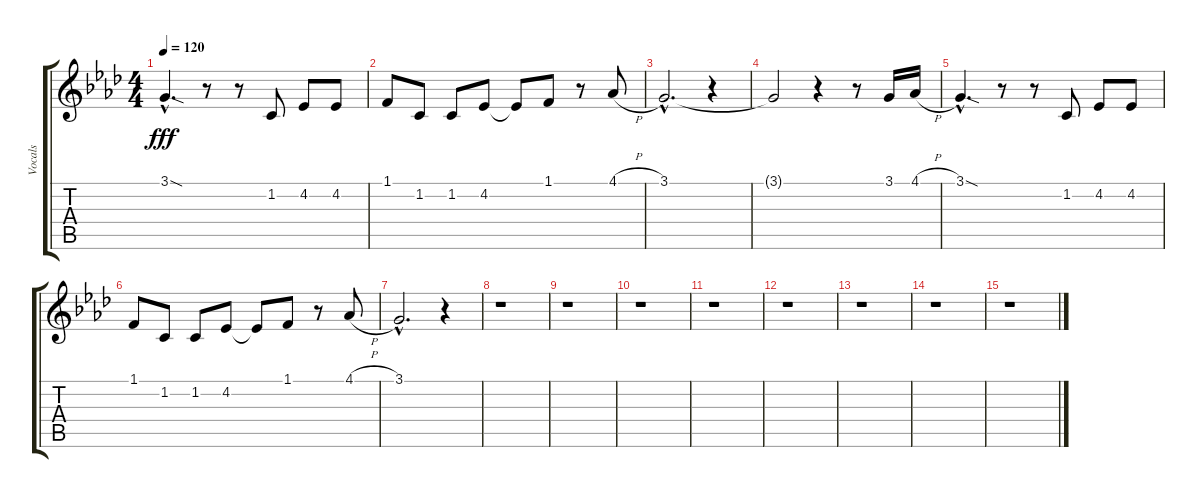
\track ("Vocals" "Vocals") {instrument synthvoice}
\staff {score tabs}
\tuning (E4 B3 G3 D3 A2 E2) {hide}
\ts (4 4)
\tempo 120
\clef g2
\ks ab
3.1{sod hac}.4{d dy fff} r.8 r.8 1.2.8 4.2.8 4.2.8 |
1.1.8 1.2.8 1.2.8 4.2.8 4.2{t}.8 1.1.8 r.8 4.1{h}.8 |
3.1{hac}.2{d} r.4 |
3.1{t}.2 r.4 r.8 3.1.16 4.1{h}.16 |
3.1{sod hac}.4{d} r.8 r.8 1.2.8 4.2.8 4.2.8 |
1.1.8 1.2.8 1.2.8 4.2.8 4.2{t}.8 1.1.8 r.8 4.1{h}.8 |
3.1{hac}.2{d} r.4 |
r.1{volume 14} |
r.1{volume 12} |
r.1{volume 10} |
r.1{volume 9} |
r.1{volume 6} |
r.1{volume 4} |
r.1{volume 2} |
r.1
